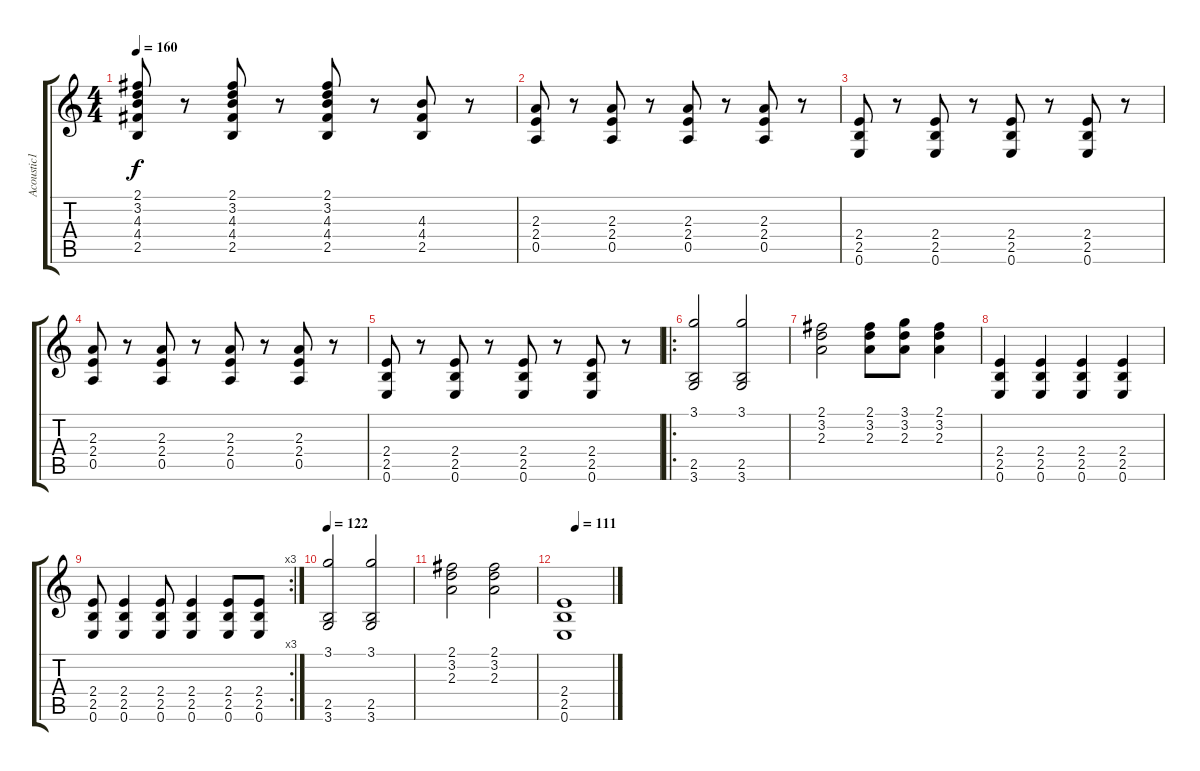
\track ("Acoustic1" "Acoustic1") {instrument acousticguitarsteel}
\staff {score tabs}
\tuning (E4 B3 G3 D3 A2 E2) {hide}
\ts (4 4)
\tempo 160
\clef g2
\ks c
(2.1 3.2 4.3 4.4 2.5).8{dy f} r.8 (2.1 3.2 4.3 4.4 2.5).8 r.8 (2.1 3.2 4.3 4.4 2.5).8 r.8 (4.3 4.4 2.5).8 r.8 |
(2.3 2.4 0.5).8 r.8 (2.3 2.4 0.5).8 r.8 (2.3 2.4 0.5).8 r.8 (2.3 2.4 0.5).8 r.8 |
(2.4 2.5 0.6).8 r.8 (2.4 2.5 0.6).8 r.8 (2.4 2.5 0.6).8 r.8 (2.4 2.5 0.6).8 r.8 |
(2.3 2.4 0.5).8 r.8 (2.3 2.4 0.5).8 r.8 (2.3 2.4 0.5).8 r.8 (2.3 2.4 0.5).8 r.8 |
(2.4 2.5 0.6).8 r.8 (2.4 2.5 0.6).8 r.8 (2.4 2.5 0.6).8 r.8 (2.4 2.5 0.6).8 r.8 |
\ro
(3.1 2.5 3.6).2 (3.1 2.5 3.6).2 |
(2.1 3.2 2.3).2 (2.1 3.2 2.3).8 (3.1 3.2 2.3).8 (2.1 3.2 2.3).4 |
(2.4 2.5 0.6).4 (2.4 2.5 0.6).4 (2.4 2.5 0.6).4 (2.4 2.5 0.6).4 |
\rc 3
(2.4 2.5 0.6).8 (2.4 2.5 0.6).4 (2.4 2.5 0.6).8 (2.4 2.5 0.6).4 (2.4 2.5 0.6).8 (2.4 2.5 0.6).8 |
\tempo 122
(3.1 2.5 3.6).2 (3.1 2.5 3.6).2 |
(2.1 3.2 2.3).2 (2.1 3.2 2.3).2 |
\tempo (111 0.25)
(2.4 2.5 0.6).1
